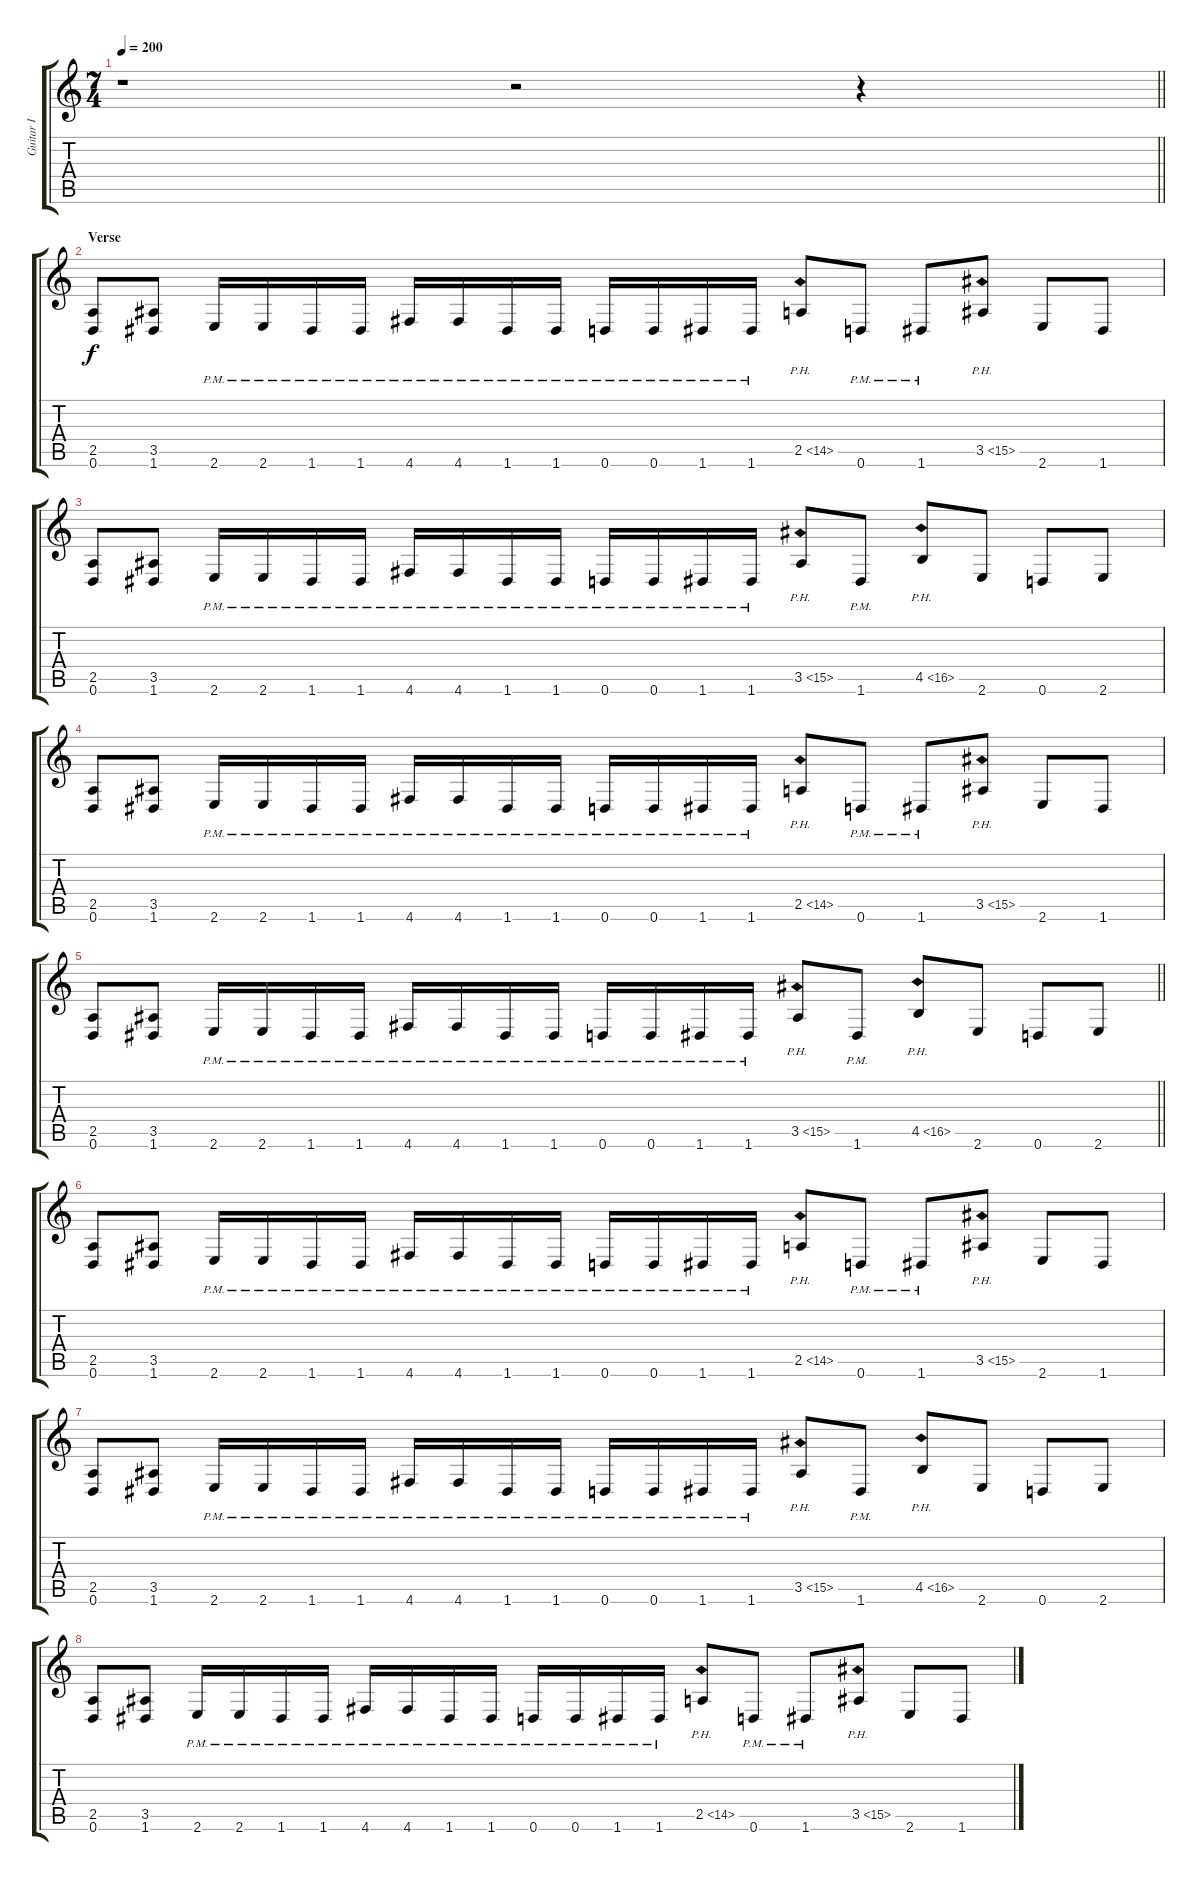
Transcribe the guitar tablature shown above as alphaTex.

\track ("Guitar I" "Guitar I") {instrument distortionguitar}
\staff {score tabs}
\tuning (D4 A3 F3 C3 G2 D2) {hide}
\ts (7 4)
\tempo 200
\clef g2
\barLineRight lightlight
\ks c
r.1{dy f} r.2 r.4 |
\section ("" "Verse")
(2.5 0.6).8 (3.5 1.6).8 2.6{pm}.16 2.6{pm}.16 1.6{pm}.16 1.6{pm}.16 4.6{pm}.16 4.6{pm}.16 1.6{pm}.16 1.6{pm}.16 0.6{pm}.16 0.6{pm}.16 1.6{pm}.16 1.6{pm}.16 2.5{ph 12}.8 0.6{pm}.8 1.6{pm}.8 3.5{ph 12}.8 2.6.8 1.6.8 |
(2.5 0.6).8 (3.5 1.6).8 2.6{pm}.16 2.6{pm}.16 1.6{pm}.16 1.6{pm}.16 4.6{pm}.16 4.6{pm}.16 1.6{pm}.16 1.6{pm}.16 0.6{pm}.16 0.6{pm}.16 1.6{pm}.16 1.6{pm}.16 3.5{ph 12}.8 1.6{pm}.8 4.5{ph 12}.8 2.6.8 0.6.8 2.6.8 |
(2.5 0.6).8 (3.5 1.6).8 2.6{pm}.16 2.6{pm}.16 1.6{pm}.16 1.6{pm}.16 4.6{pm}.16 4.6{pm}.16 1.6{pm}.16 1.6{pm}.16 0.6{pm}.16 0.6{pm}.16 1.6{pm}.16 1.6{pm}.16 2.5{ph 12}.8 0.6{pm}.8 1.6{pm}.8 3.5{ph 12}.8 2.6.8 1.6.8 |
\barLineRight lightlight
(2.5 0.6).8 (3.5 1.6).8 2.6{pm}.16 2.6{pm}.16 1.6{pm}.16 1.6{pm}.16 4.6{pm}.16 4.6{pm}.16 1.6{pm}.16 1.6{pm}.16 0.6{pm}.16 0.6{pm}.16 1.6{pm}.16 1.6{pm}.16 3.5{ph 12}.8 1.6{pm}.8 4.5{ph 12}.8 2.6.8 0.6.8 2.6.8 |
\section ("" "")
(2.5 0.6).8 (3.5 1.6).8 2.6{pm}.16 2.6{pm}.16 1.6{pm}.16 1.6{pm}.16 4.6{pm}.16 4.6{pm}.16 1.6{pm}.16 1.6{pm}.16 0.6{pm}.16 0.6{pm}.16 1.6{pm}.16 1.6{pm}.16 2.5{ph 12}.8 0.6{pm}.8 1.6{pm}.8 3.5{ph 12}.8 2.6.8 1.6.8 |
(2.5 0.6).8 (3.5 1.6).8 2.6{pm}.16 2.6{pm}.16 1.6{pm}.16 1.6{pm}.16 4.6{pm}.16 4.6{pm}.16 1.6{pm}.16 1.6{pm}.16 0.6{pm}.16 0.6{pm}.16 1.6{pm}.16 1.6{pm}.16 3.5{ph 12}.8 1.6{pm}.8 4.5{ph 12}.8 2.6.8 0.6.8 2.6.8 |
(2.5 0.6).8 (3.5 1.6).8 2.6{pm}.16 2.6{pm}.16 1.6{pm}.16 1.6{pm}.16 4.6{pm}.16 4.6{pm}.16 1.6{pm}.16 1.6{pm}.16 0.6{pm}.16 0.6{pm}.16 1.6{pm}.16 1.6{pm}.16 2.5{ph 12}.8 0.6{pm}.8 1.6{pm}.8 3.5{ph 12}.8 2.6.8 1.6.8
